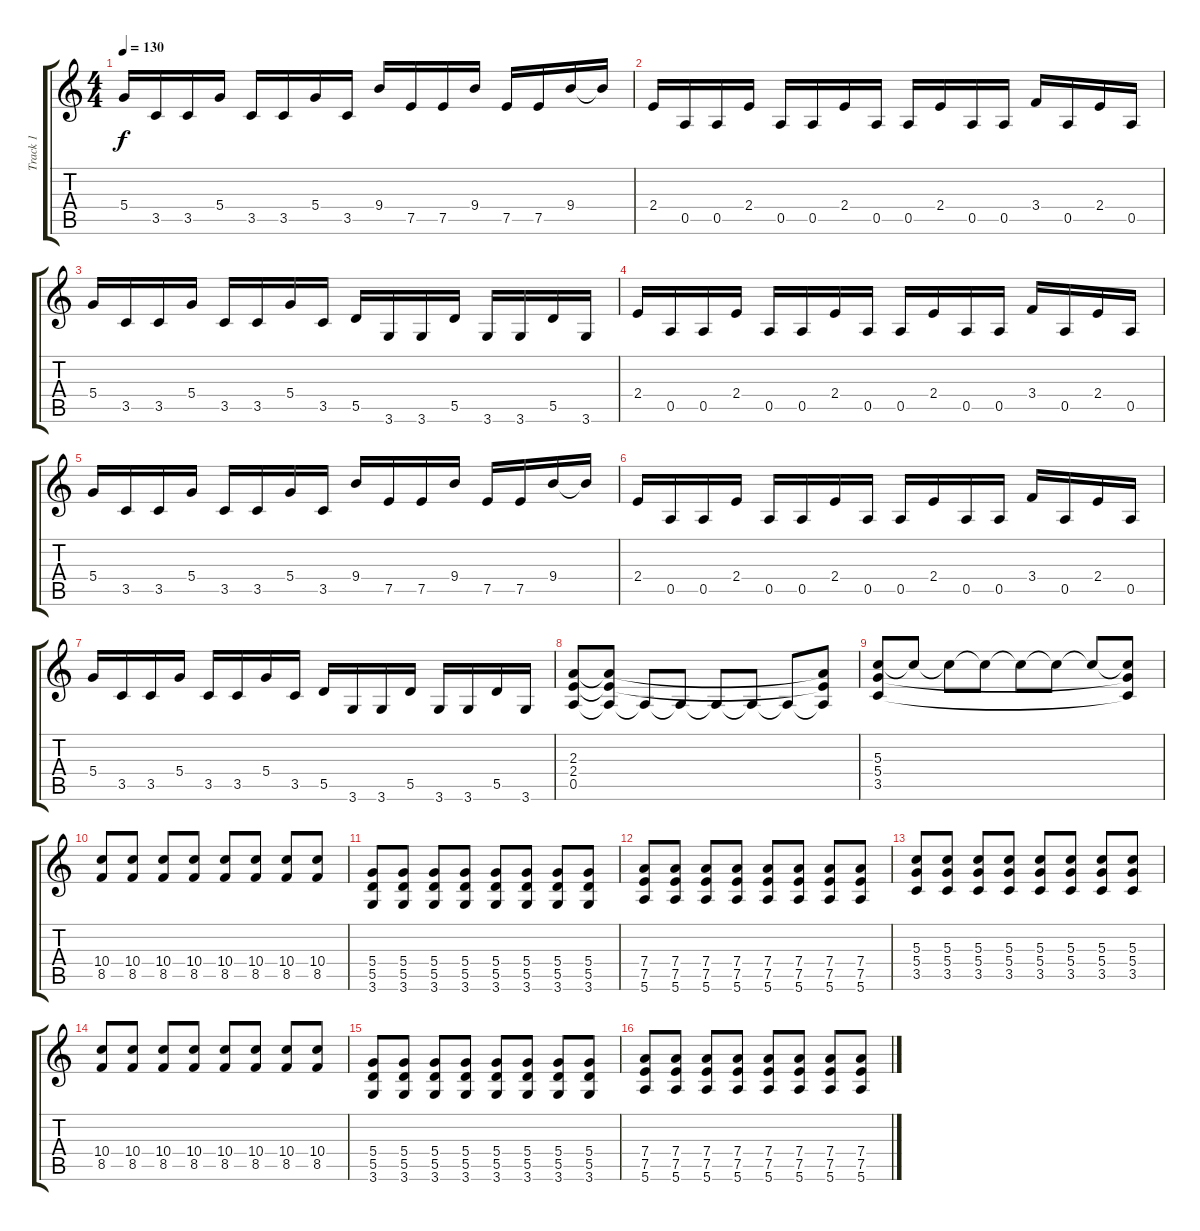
\track ("Track 1" "Track 1") {instrument distortionguitar}
\staff {score tabs}
\tuning (E4 B3 G3 D3 A2 E2) {hide}
\ts (4 4)
\tempo 130
\clef g2
\ks c
5.4.16{dy f} 3.5.16 3.5.16 5.4.16 3.5.16 3.5.16 5.4.16 3.5.16 9.4.16 7.5.16 7.5.16 9.4.16 7.5.16 7.5.16 9.4.16 9.4{t}.16 |
2.4.16 0.5.16 0.5.16 2.4.16 0.5.16 0.5.16 2.4.16 0.5.16 0.5.16 2.4.16 0.5.16 0.5.16 3.4.16 0.5.16 2.4.16 0.5.16 |
5.4.16 3.5.16 3.5.16 5.4.16 3.5.16 3.5.16 5.4.16 3.5.16 5.5.16 3.6.16 3.6.16 5.5.16 3.6.16 3.6.16 5.5.16 3.6.16 |
2.4.16 0.5.16 0.5.16 2.4.16 0.5.16 0.5.16 2.4.16 0.5.16 0.5.16 2.4.16 0.5.16 0.5.16 3.4.16 0.5.16 2.4.16 0.5.16 |
5.4.16 3.5.16 3.5.16 5.4.16 3.5.16 3.5.16 5.4.16 3.5.16 9.4.16 7.5.16 7.5.16 9.4.16 7.5.16 7.5.16 9.4.16 9.4{t}.16 |
2.4.16 0.5.16 0.5.16 2.4.16 0.5.16 0.5.16 2.4.16 0.5.16 0.5.16 2.4.16 0.5.16 0.5.16 3.4.16 0.5.16 2.4.16 0.5.16 |
5.4.16 3.5.16 3.5.16 5.4.16 3.5.16 3.5.16 5.4.16 3.5.16 5.5.16 3.6.16 3.6.16 5.5.16 3.6.16 3.6.16 5.5.16 3.6.16 |
(2.3 2.4 0.5).8 (2.3{t} 2.4{t} 0.5{t}).8 0.5{t}.8 0.5{t}.8 0.5{t}.8 0.5{t}.8 0.5{t}.8 (2.3{t} 2.4{t} 0.5{t}).8 |
(5.3 5.4 3.5).8 5.3{t}.8 5.3{t}.8 5.3{t}.8 5.3{t}.8 5.3{t}.8 5.3{t}.8 (5.3{t} 5.4{t} 3.5{t}).8 |
(10.4 8.5).8 (10.4 8.5).8 (10.4 8.5).8 (10.4 8.5).8 (10.4 8.5).8 (10.4 8.5).8 (10.4 8.5).8 (10.4 8.5).8 |
(5.4 5.5 3.6).8 (5.4 5.5 3.6).8 (5.4 5.5 3.6).8 (5.4 5.5 3.6).8 (5.4 5.5 3.6).8 (5.4 5.5 3.6).8 (5.4 5.5 3.6).8 (5.4 5.5 3.6).8 |
(7.4 7.5 5.6).8 (7.4 7.5 5.6).8 (7.4 7.5 5.6).8 (7.4 7.5 5.6).8 (7.4 7.5 5.6).8 (7.4 7.5 5.6).8 (7.4 7.5 5.6).8 (7.4 7.5 5.6).8 |
(5.3 5.4 3.5).8 (5.3 5.4 3.5).8 (5.3 5.4 3.5).8 (5.3 5.4 3.5).8 (5.3 5.4 3.5).8 (5.3 5.4 3.5).8 (5.3 5.4 3.5).8 (5.3 5.4 3.5).8 |
(10.4 8.5).8 (10.4 8.5).8 (10.4 8.5).8 (10.4 8.5).8 (10.4 8.5).8 (10.4 8.5).8 (10.4 8.5).8 (10.4 8.5).8 |
(5.4 5.5 3.6).8 (5.4 5.5 3.6).8 (5.4 5.5 3.6).8 (5.4 5.5 3.6).8 (5.4 5.5 3.6).8 (5.4 5.5 3.6).8 (5.4 5.5 3.6).8 (5.4 5.5 3.6).8 |
(7.4 7.5 5.6).8 (7.4 7.5 5.6).8 (7.4 7.5 5.6).8 (7.4 7.5 5.6).8 (7.4 7.5 5.6).8 (7.4 7.5 5.6).8 (7.4 7.5 5.6).8 (7.4 7.5 5.6).8
